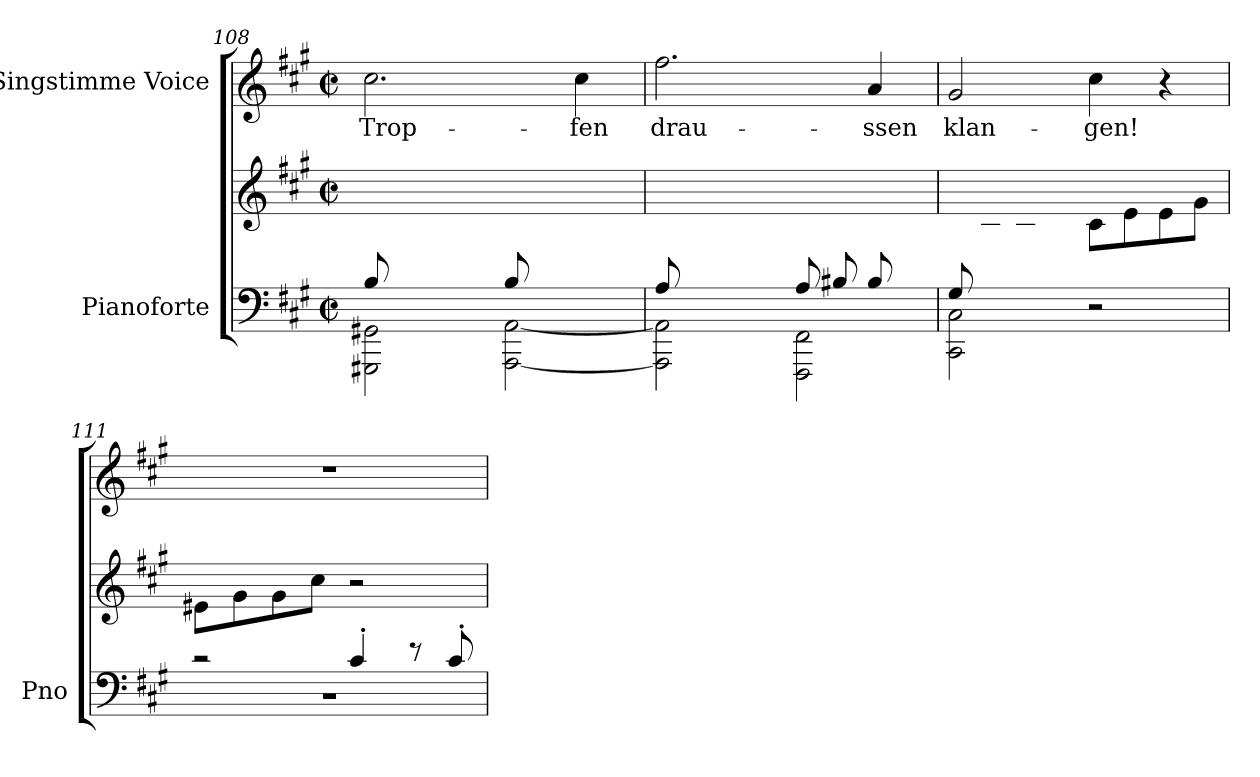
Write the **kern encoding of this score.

**kern	**kern	**kern	**text
*part2	*part2	*part1	*part1
*staff3	*staff2	*staff1	*staff1
*I"Pianoforte	*	*I"Singstimme Voice	*
*I'Pno	*	*	*
*clefF4	*clefG2	*clefG2	*
*k[f#c#g#]	*k[f#c#g#]	*k[f#c#g#]	*
*M2/2	*M2/2	*M2/2	*
*met(c|)	*met(c|)	*met(c|)	*
=108	=108	=108	=108
*^	*	*	*
8B/L	2GGG#X\ 2GG#X\	8ryy	2.cc#\	Trop-
4.ryy	.	8e#X\	.	.
.	.	8e#\	.	.
.	.	8b\J	.	.
8B/L	[2AAA\ [<2AA\	8ryy	.	.
4.ryy	.	8e#\	.	.
.	.	8e#\	4cc#\	-fen
.	.	8g#X\J	.	.
=109	=109	=109	=109	=109
8A/L	2AAA\] 2AA\]	8ryy	2.ff#\	drau-
4.ryy	.	8f#\	.	.
.	.	8f#\	.	.
.	.	8a\J	.	.
8A/L	2FFF#\ 2FF#\	4.ryy	.	.
8B#X/	.	.	.	.
8B#/	.	.	4a/	-ssen
8ryy	.	8d#X\J	.	.
=110	=110	=110	=110	=110
8G#/L	2CC#\ 2C#\	8ryy	2g#/	klan-
2..ryy	.	8c#\	.	.
.	.	8c#\	.	.
.	.	8e#X\J	.	.
.	2r	8c#\L	4cc#\	-gen!
.	.	8e#\	.	.
.	.	8e#\	4r	.
.	.	8g#\J	.	.
=111	=111	=111	=111	=111
2r	1r	8e#X\L	1r	.
.	.	8g#\	.	.
.	.	8g#\	.	.
.	.	8cc#\J	.	.
4c#'>/	.	2r	.	.
8r	.	.	.	.
8c#'>/	.	.	.	.
*v	*v	*	*	*
=	=	=	=
*-	*-	*-	*-
